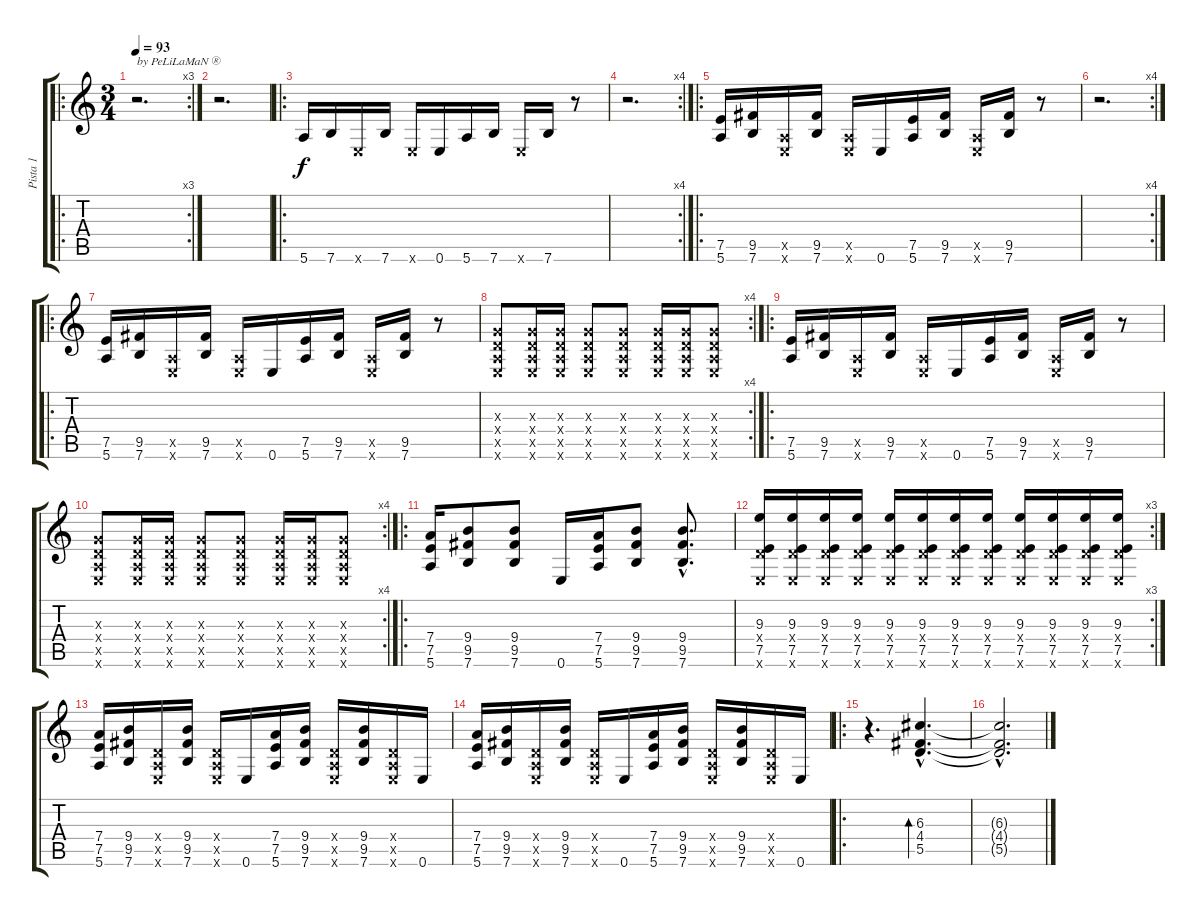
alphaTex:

\track ("Pista 1" "Pista 1") {instrument acousticguitarsteel}
\staff {score tabs}
\tuning (E4 B3 G3 D3 A2 E2) {hide}
\ro
\rc 3
\ts (3 4)
\tempo 93
\clef g2
\ks c
r.2{d txt "by PeLiLaMaN ®" dy f instrument acousticguitarsteel} |
r.2{d} |
\ro
5.6.16 7.6.16 0.6{x}.16 7.6.16 0.6{x}.16 0.6.16 5.6.16 7.6.16 0.6{x}.16 7.6.16 r.8 |
\rc 4
r.2{d} |
\ro
(7.5 5.6).16 (9.5 7.6).16 (0.5{x} 0.6{x}).16 (9.5 7.6).16 (0.5{x} 0.6{x}).16 0.6.16 (7.5 5.6).16 (9.5 7.6).16 (0.5{x} 0.6{x}).16 (9.5 7.6).16 r.8 |
\rc 4
r.2{d} |
\ro
(7.5 5.6).16 (9.5 7.6).16 (0.5{x} 0.6{x}).16 (9.5 7.6).16 (0.5{x} 0.6{x}).16 0.6.16 (7.5 5.6).16 (9.5 7.6).16 (0.5{x} 0.6{x}).16 (9.5 7.6).16 r.8 |
\rc 4
(0.3{x} 0.4{x} 0.5{x} 0.6{x}).8 (0.3{x} 0.4{x} 0.5{x} 0.6{x}).16 (0.3{x} 0.4{x} 0.5{x} 0.6{x}).16 (0.3{x} 0.4{x} 0.5{x} 0.6{x}).8 (0.3{x} 0.4{x} 0.5{x} 0.6{x}).8 (0.3{x} 0.4{x} 0.5{x} 0.6{x}).16 (0.3{x} 0.4{x} 0.5{x} 0.6{x}).16 (0.3{x} 0.4{x} 0.5{x} 0.6{x}).8 |
\ro
(7.5 5.6).16 (9.5 7.6).16 (0.5{x} 0.6{x}).16 (9.5 7.6).16 (0.5{x} 0.6{x}).16 0.6.16 (7.5 5.6).16 (9.5 7.6).16 (0.5{x} 0.6{x}).16 (9.5 7.6).16 r.8 |
\rc 4
(0.3{x} 0.4{x} 0.5{x} 0.6{x}).8 (0.3{x} 0.4{x} 0.5{x} 0.6{x}).16 (0.3{x} 0.4{x} 0.5{x} 0.6{x}).16 (0.3{x} 0.4{x} 0.5{x} 0.6{x}).8 (0.3{x} 0.4{x} 0.5{x} 0.6{x}).8 (0.3{x} 0.4{x} 0.5{x} 0.6{x}).16 (0.3{x} 0.4{x} 0.5{x} 0.6{x}).16 (0.3{x} 0.4{x} 0.5{x} 0.6{x}).8 |
\ro
(7.4 7.5 5.6).16 (9.4 9.5 7.6).8 (9.4 9.5 7.6).8 0.6.16 (7.4 7.5 5.6).16 (9.4 9.5 7.6).8 (9.4{hac} 9.5{hac} 7.6{hac}).8{d} |
\rc 3
(9.3 0.4{x} 7.5 0.6{x}).16 (9.3 0.4{x} 7.5 0.6{x}).16 (9.3 0.4{x} 7.5 0.6{x}).16 (9.3 0.4{x} 7.5 0.6{x}).16 (9.3 0.4{x} 7.5 0.6{x}).16 (9.3 0.4{x} 7.5 0.6{x}).16 (9.3 0.4{x} 7.5 0.6{x}).16 (9.3 0.4{x} 7.5 0.6{x}).16 (9.3 0.4{x} 7.5 0.6{x}).16 (9.3 0.4{x} 7.5 0.6{x}).16 (9.3 0.4{x} 7.5 0.6{x}).16 (9.3 0.4{x} 7.5 0.6{x}).16 |
(7.4 7.5 5.6).16 (9.4 9.5 7.6).16 (0.4{x} 0.5{x} 0.6{x}).16 (9.4 9.5 7.6).16 (0.4{x} 0.5{x} 0.6{x}).16 0.6.16 (7.4 7.5 5.6).16 (9.4 9.5 7.6).16 (0.4{x} 0.5{x} 0.6{x}).16 (9.4 9.5 7.6).16 (0.4{x} 0.5{x} 0.6{x}).16 0.6.16 |
(7.4 7.5 5.6).16 (9.4 9.5 7.6).16 (0.4{x} 0.5{x} 0.6{x}).16 (9.4 9.5 7.6).16 (0.4{x} 0.5{x} 0.6{x}).16 0.6.16 (7.4 7.5 5.6).16 (9.4 9.5 7.6).16 (0.4{x} 0.5{x} 0.6{x}).16 (9.4 9.5 7.6).16 (0.4{x} 0.5{x} 0.6{x}).16 0.6.16 |
\ro
r.4{d} (6.3{hac} 4.4{hac} 5.5{hac}).4{d bd 240} |
(6.3{hac t} 4.4{hac t} 5.5{hac t}).2{d}
